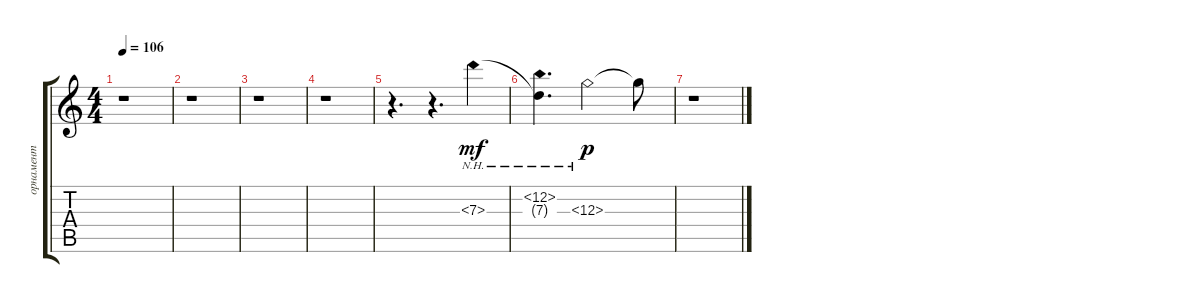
\track ("орнамент" "орнамент") {instrument electricguitarjazz}
\staff {score tabs}
\tuning (E4 B3 G3 D3 A2 E2) {hide}
\ts (4 4)
\tempo 106
\clef g2
\ks aminor
r.1{dy f} |
r.1 |
r.1 |
r.1 |
r.4{d} r.4{d} 7.3{nh}.4{dy mf} |
(12.2{nh} 7.3{t}).4{d} 12.3{nh}.2{dy p} 12.3{t}.8 |
r.1
